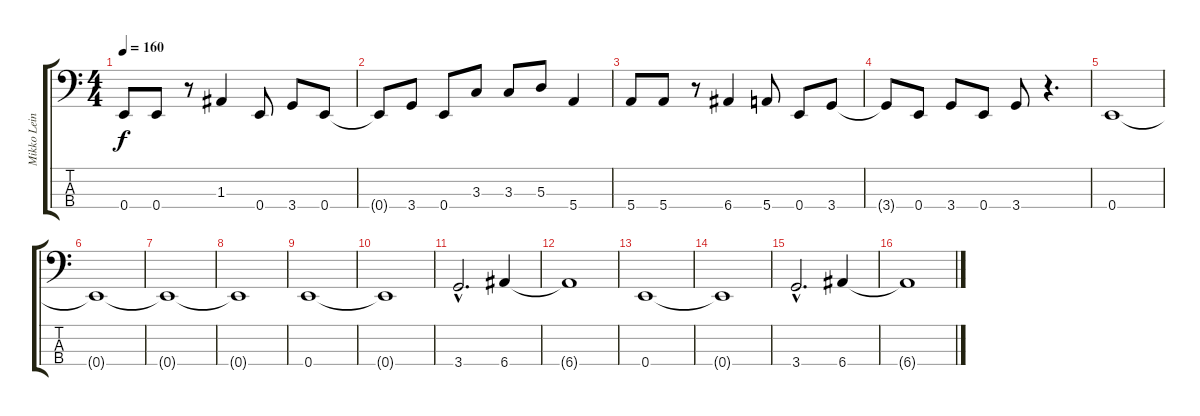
\track ("Mikko Leinonen" "Mikko Lein") {instrument electricbasspick}
\staff {score tabs}
\tuning (G2 D2 A1 E1) {hide}
\ts (4 4)
\tempo 160
\clef f4
\ks c
0.4.8{dy f} 0.4.8 r.8 1.3.4 0.4.8 3.4.8 0.4.8 |
0.4{t}.8 3.4.8 0.4.8 3.3.8 3.3.8 5.3.8 5.4.4 |
5.4.8 5.4.8 r.8 6.4.4 5.4.8 0.4.8 3.4.8 |
3.4{t}.8 0.4.8 3.4.8 0.4.8 3.4.8 r.4{d} |
0.4.1 |
0.4{t}.1 |
0.4{t}.1 |
0.4{t}.1 |
0.4.1 |
0.4{t}.1 |
3.4{hac}.2{d} 6.4.4 |
6.4{t}.1 |
0.4.1 |
0.4{t}.1 |
3.4{hac}.2{d} 6.4.4 |
6.4{t}.1
